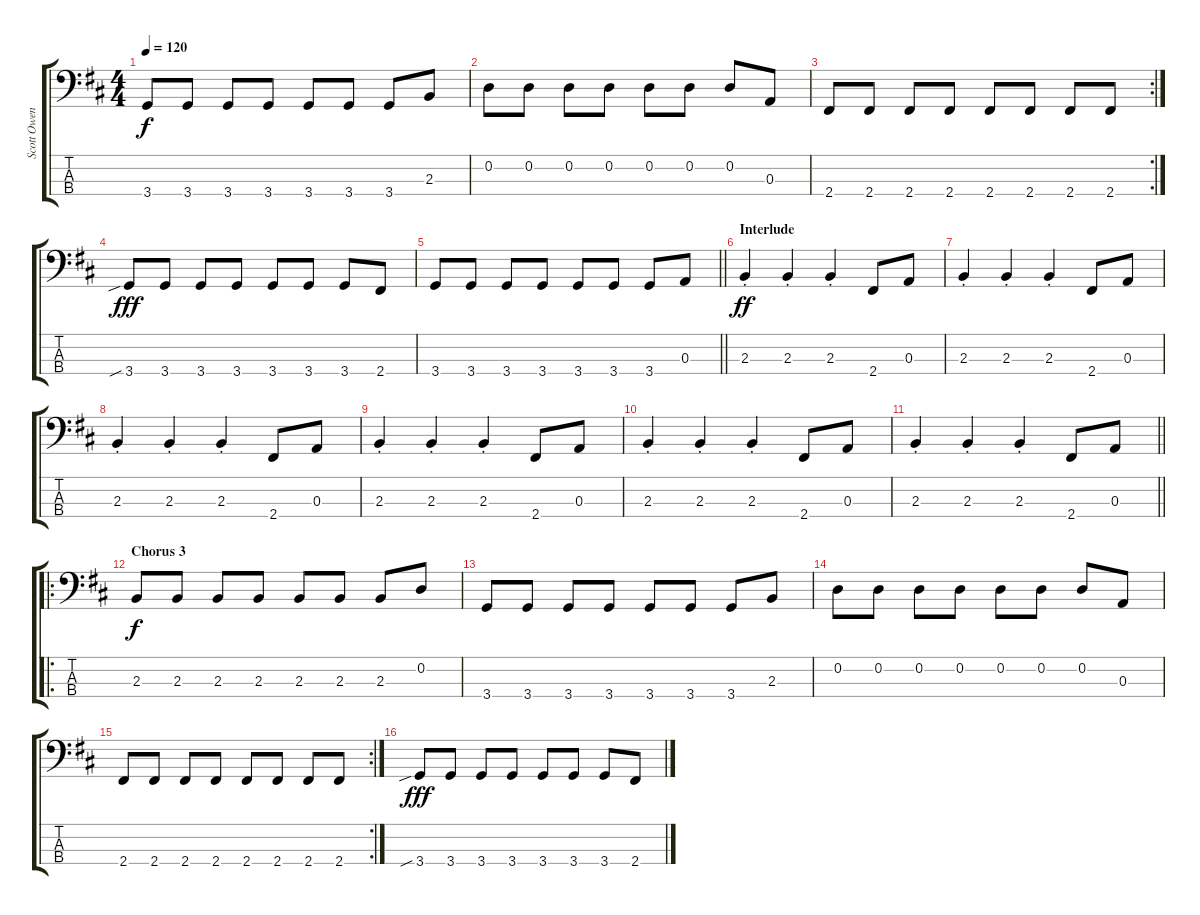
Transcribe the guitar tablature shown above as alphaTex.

\track ("Scott Owen (Double Bass)" "Scott Owen") {instrument electricbassfinger}
\staff {score tabs}
\tuning (G2 D2 A1 E1) {hide}
\ts (4 4)
\tempo 120
\clef f4
\ks bminor
3.4.8{dy f} 3.4.8 3.4.8 3.4.8 3.4.8 3.4.8 3.4.8 2.3.8 |
0.2.8 0.2.8 0.2.8 0.2.8 0.2.8 0.2.8 0.2.8 0.3.8 |
\rc 2
2.4.8 2.4.8 2.4.8 2.4.8 2.4.8 2.4.8 2.4.8 2.4.8 |
3.4{sib}.8{dy fff} 3.4.8 3.4.8 3.4.8 3.4.8 3.4.8 3.4.8 2.4.8 |
\barLineRight lightlight
3.4.8 3.4.8 3.4.8 3.4.8 3.4.8 3.4.8 3.4.8 0.3.8 |
\section ("" "Interlude")
2.3{st}.4{dy ff} 2.3{st}.4 2.3{st}.4 2.4.8 0.3.8 |
2.3{st}.4 2.3{st}.4 2.3{st}.4 2.4.8 0.3.8 |
2.3{st}.4 2.3{st}.4 2.3{st}.4 2.4.8 0.3.8 |
2.3{st}.4 2.3{st}.4 2.3{st}.4 2.4.8 0.3.8 |
2.3{st}.4 2.3{st}.4 2.3{st}.4 2.4.8 0.3.8 |
\barLineRight lightlight
2.3{st}.4 2.3{st}.4 2.3{st}.4 2.4.8 0.3.8 |
\ro
\section ("" "Chorus 3")
2.3.8{dy f} 2.3.8 2.3.8 2.3.8 2.3.8 2.3.8 2.3.8 0.2.8 |
3.4.8 3.4.8 3.4.8 3.4.8 3.4.8 3.4.8 3.4.8 2.3.8 |
0.2.8 0.2.8 0.2.8 0.2.8 0.2.8 0.2.8 0.2.8 0.3.8 |
\rc 2
2.4.8 2.4.8 2.4.8 2.4.8 2.4.8 2.4.8 2.4.8 2.4.8 |
3.4{sib}.8{dy fff} 3.4.8 3.4.8 3.4.8 3.4.8 3.4.8 3.4.8 2.4.8
